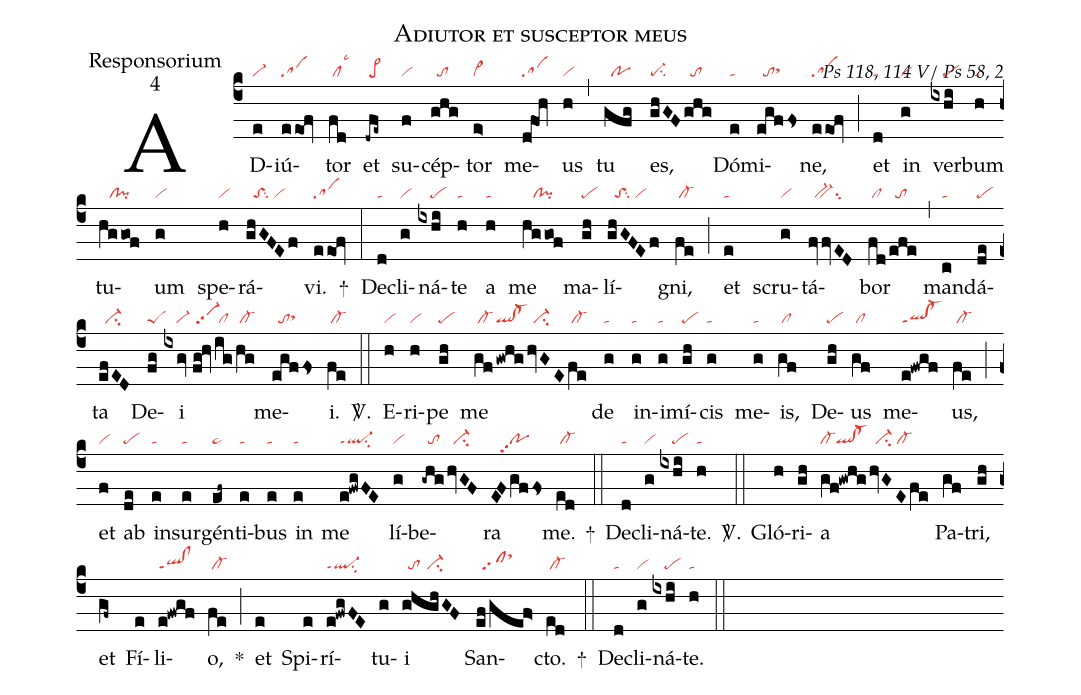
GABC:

name:Adiutor et susceptor meus;
office-part:Responsorium;
mode:4;
commentary:Ps 118, 114 V/ Ps 58, 2;
nabc-lines:1;
%%
(c4)
AD(e|vi-)iú(eeOf|sa)tor(fd|/cllsc3) et(-dfe~|/pe>) su(f|vi)cép(ghg|//to)tor(e>|vi>) me(dfOh|sa)us(h|vi) (,)
tu(gfg|//po) es,(ghGF|pe-su2|ghg|//to) Dó(e|ta)mi(egffs|//tosthh)ne,(eeOf|sa) (;)
et(d|ta) in(g|vi) ver(ixhi|////pe)bum(h|ta) tu(hggof|///cl!pi)um(g|vi) spe(h|vi)rá(ghGFEf|//toSsu2/vi)vi.(eeOf|sa) +(:)
De(d|ta)cli(g|vi)ná(ixhi|////pe)te(h|ta) a(h|ta) me(hggof|///cl!pi) ma(gh|pe)lí(ghGFEf|//toSsu2/vi)gni,(fe|/cl-) (;)
et(e|ta) scru(g|vi)tá(fvfvED|//bv-su2)bor(fd|/cl|/efe|//to) (,)
man(c|ta)dá(de|pe)ta(efED|//ci-) De(fg|peS)i(ixgv|////vi-|//fg!hv|/vi-pp2|/ig|/cl|/hg|/cl-) me(egffs|//tosthh)i.(fe|/cl-) <sp>V/</sp>.(::)
E(h|vi)ri(h|vi)pe(gh|pe) me(gf|/cl-|!gwhg|ql!cl-|/hvGE|//ci-|fe|/cl-) de(g|ta) in(g|ta)i(g|ta)mí(gh|pe)cis(g|ta) me(g|ta)is,(gf|/cl) De(gh|pe)us(gf|/cl) me(e!fwgf|ql!cl-ppt1)us,(fe|/cl-) (;)
et(f|vi) ab(de|pe) in(e|ta)sur(e|ta)gén(ef~|pe~)ti(e|ta)bus(e|ta) in(e|ta) me(e!fwgFE|ql-ppt1su2) lí(g|vi)be(-ghg|//to|hvGF|//ci-)ra(EFgffs|///popp2) me.(ed|/cl-) +(::)
De(d|ta)cli(g|vi)ná(ixhi|////pe)te.(h|ta) <sp>V/</sp>.(::)
Gló(h)ri(gh)a(gf!gwhg|cl-ql!cl-|hvGEfe|//ci-/cl-) Pa(gf)tri,(gh) et(gf~) Fí(e)li(e!fwgf|ql!clppt1)o,(fe|/cl-) *(;)
et(e) Spi(e)rí(e!fwgFE|ql-ppt1su2)tu(g)i(ghghGF|//to//ci-) San(ef/gef>|//sfsthk)cto.(ed|/cl-) +(::)
De(d|ta)cli(g|vi)ná(ixhi|////pe)te.(h|ta) (::)
